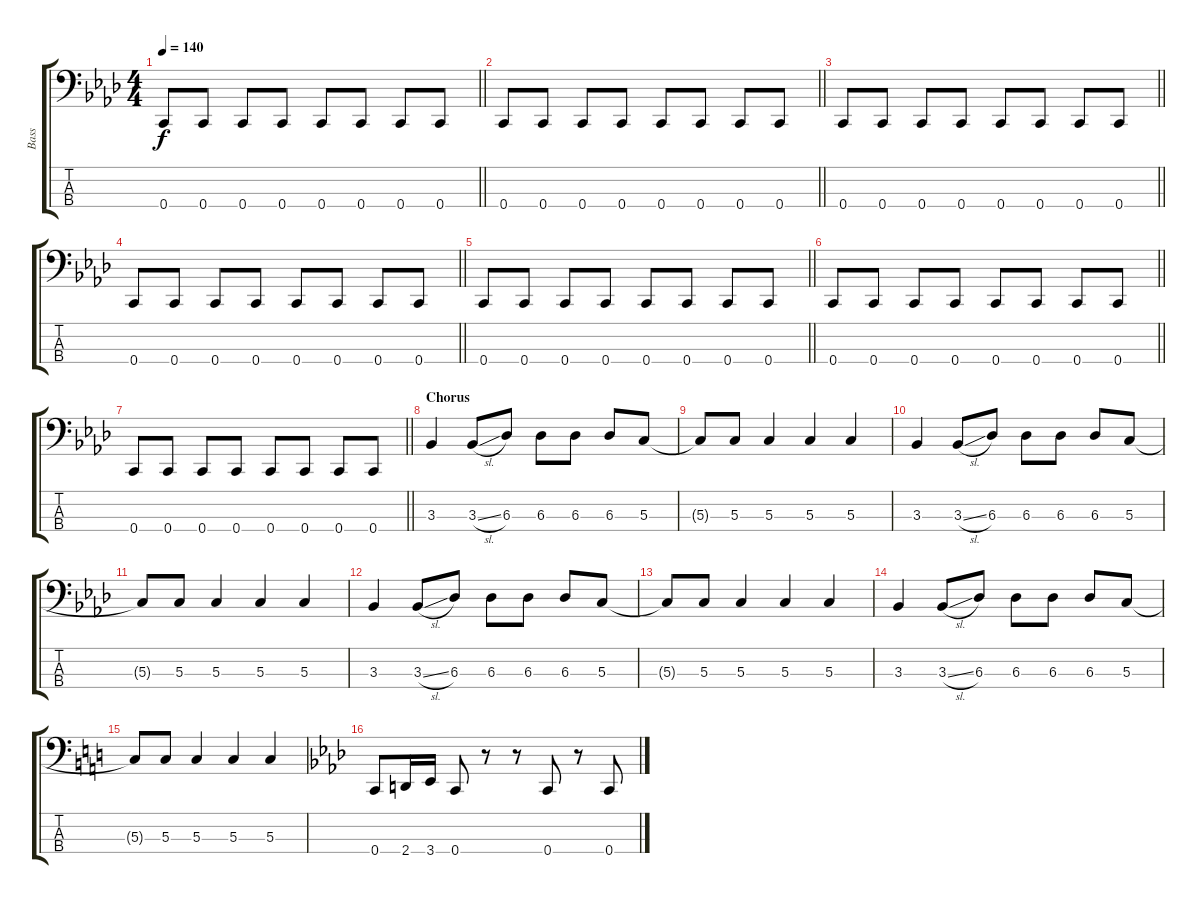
\track ("Bass" "Bass") {instrument electricbasspick}
\staff {score tabs}
\tuning (F2 C2 G1 C1) {hide}
\ts (4 4)
\tempo 140
\clef f4
\barLineRight lightlight
\ks ab
0.4.8{dy f} 0.4.8 0.4.8 0.4.8 0.4.8 0.4.8 0.4.8 0.4.8 |
\barLineRight lightlight
0.4.8 0.4.8 0.4.8 0.4.8 0.4.8 0.4.8 0.4.8 0.4.8 |
\barLineRight lightlight
0.4.8 0.4.8 0.4.8 0.4.8 0.4.8 0.4.8 0.4.8 0.4.8 |
\barLineRight lightlight
0.4.8 0.4.8 0.4.8 0.4.8 0.4.8 0.4.8 0.4.8 0.4.8 |
\barLineRight lightlight
0.4.8 0.4.8 0.4.8 0.4.8 0.4.8 0.4.8 0.4.8 0.4.8 |
\barLineRight lightlight
0.4.8 0.4.8 0.4.8 0.4.8 0.4.8 0.4.8 0.4.8 0.4.8 |
\barLineRight lightlight
0.4.8 0.4.8 0.4.8 0.4.8 0.4.8 0.4.8 0.4.8 0.4.8 |
\section ("" "Chorus")
3.3.4 3.3{sl}.8 6.3.8 6.3.8 6.3.8 6.3.8 5.3.8 |
5.3{t}.8 5.3.8 5.3.4 5.3.4 5.3.4 |
3.3.4 3.3{sl}.8 6.3.8 6.3.8 6.3.8 6.3.8 5.3.8 |
5.3{t}.8 5.3.8 5.3.4 5.3.4 5.3.4 |
3.3.4 3.3{sl}.8 6.3.8 6.3.8 6.3.8 6.3.8 5.3.8 |
5.3{t}.8 5.3.8 5.3.4 5.3.4 5.3.4 |
3.3.4 3.3{sl}.8 6.3.8 6.3.8 6.3.8 6.3.8 5.3.8 |
\ks c
5.3{t}.8 5.3.8 5.3.4 5.3.4 5.3.4 |
\ks ab
0.4.8 2.4.16 3.4.16 0.4.8 r.8 r.8 0.4.8 r.8 0.4.8
